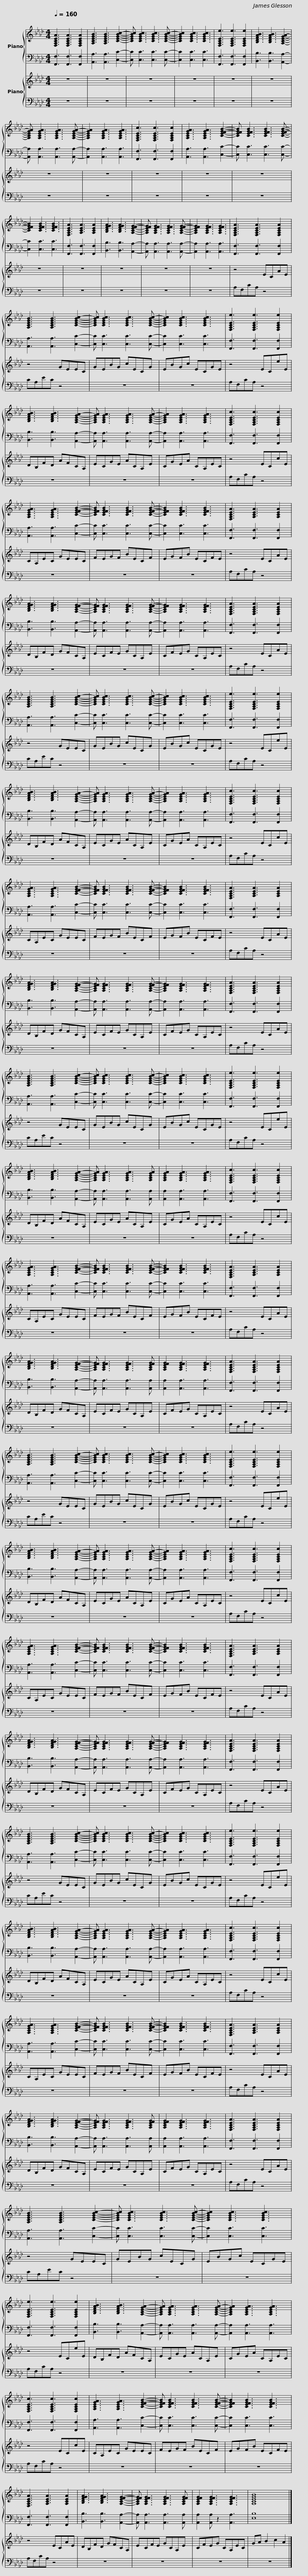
X:1
%%score { 1 | 2 } { 3 | 4 }
L:1/8
Q:1/4=160
M:4/4
I:linebreak $
K:Ab
V:1 treble
V:2 bass
V:3 treble
V:4 bass
V:1
 [F,A,CEA]3 [F,A,CEA]3 [F,A,CEA]2 | [A,CEGB]3 [A,CEGB]3 [CEGBc]2- | [CEGBc] [CEGBc]3 [CEGBc]3 [CEGBc]- | [CEGBc]2 [CEGBc]3 [CEGBc]3 | [F,A,CEe]3 [F,A,CEe]3 [F,A,CEe]2 | %5
 [B,DFAB]3 [B,DFAB]3 [A,CEGA]2- |$ [A,CEGA] [A,CEGA]3 [A,CEGA]3 [A,CEGA]- | [A,CEGA]2 [A,CEGA]3 [A,CEGA]3 | [F,A,CEc]3 [F,A,CEc]3 [F,A,CEc]2 | [A,CEGA]3 [A,CEGA]3 [CEFGB]2- | %10
 [CEFGB] [CEFGB]3 [CEFGB]3 [CEFGB]- | [CEFGB]2 [CEFGB]3 [CEFGB]3 |$ [F,A,CEA]3 [A,CEA]3 [A,CEA]2 | [B,DFGA]3 [B,DFGA]3 [A,CEFG]2- | [A,CEFG] [A,CEFG]3 [A,CEFG]3 [A,CEFG]- | %15
 [A,CEFG]2 [A,CEFG]3 [A,CEFG]3 | [F,A,CEA]3 [F,A,CEA]3 [F,A,CEA]2 | [A,CEGB]3 [A,CEGB]3 [CEGBc]2- |$ [CEGBc] [CEGBc]3 [CEGBc]3 [CEGBc]- | [CEGBc]2 [CEGBc]3 [CEGBc]3 | %20
 [F,A,CEe]3 [F,A,CEe]3 [F,A,CEe]2 | [B,DFAB]3 [B,DFAB]3 [A,CEGA]2- |$ [A,CEGA] [A,CEGA]3 [A,CEGA]3 [A,CEGA]- | [A,CEGA]2 [A,CEGA]3 [A,CEGA]3 | [F,A,CEc]3 [F,A,CEc]3 [F,A,CEc]2 | %25
 [A,CEGA]3 [A,CEGA]3 [CEFGB]2- |$ [CEFGB] [CEFGB]3 [CEFGB]3 [CEFGB]- | [CEFGB]2 [CEFGB]3 [CEFGB]3 | [F,A,CEA]3 [A,CEA]3 [A,CEA]2 | [B,DFGA]3 [B,DFGA]3 [A,CEFG]2- |$ %30
 [A,CEFG] [A,CEFG]3 [A,CEFG]3 [A,CEFG]- | [A,CEFG]2 [A,CEFG]3 [A,CEFG]3 | [F,A,CEA]3 [F,A,CEA]3 [F,A,CEA]2 | [A,CEGB]3 [A,CEGB]3 [CEGBc]2- |$ [CEGBc] [CEGBc]3 [CEGBc]3 [CEGBc]- | %35
 [CEGBc]2 [CEGBc]3 [CEGBc]3 | [F,A,CEe]3 [F,A,CEe]3 [F,A,CEe]2 | [B,DFAB]3 [B,DFAB]3 [A,CEGA]2- |$ [A,CEGA] [A,CEGA]3 [A,CEGA]3 [A,CEGA]- | [A,CEGA]2 [A,CEGA]3 [A,CEGA]3 | %40
 [F,A,CEc]3 [F,A,CEc]3 [F,A,CEc]2 | [A,CEGA]3 [A,CEGA]3 [CEFGB]2- |$ [CEFGB] [CEFGB]3 [CEFGB]3 [CEFGB]- | [CEFGB]2 [CEFGB]3 [CEFGB]3 | [F,A,CEA]3 [A,CEA]3 [A,CEA]2 | %45
 [B,DFGA]3 [B,DFGA]3 [A,CEFG]2- |$ [A,CEFG] [A,CEFG]3 [A,CEFG]3 [A,CEFG]- | [A,CEFG]2 [A,CEFG]3 [A,CEFG]3 | [F,A,CEA]3 [F,A,CEA]3 [F,A,CEA]2 | [A,CEGB]3 [A,CEGB]3 [CEGBc]2- |$ %50
 [CEGBc] [CEGBc]3 [CEGBc]3 [CEGBc]- | [CEGBc]2 [CEGBc]3 [CEGBc]3 | [F,A,CEe]3 [F,A,CEe]3 [F,A,CEe]2 | [B,DFAB]3 [B,DFAB]3 [A,CEGA]2- |$ [A,CEGA] [A,CEGA]3 [A,CEGA]3 [A,CEGA] | %55
 [A,CEGA]2 [A,CEGA]3 [A,CEGA]3 | [F,A,CEc]3 [F,A,CEc]3 [F,A,CEc]2 | [A,CEGA]3 [A,CEGA]3 [CEFGB]2- |$ [CEFGB] [CEFGB]3 [CEFGB]3 [CEFGB]- | [CEFGB]2 [CEFGB]3 [CEFGB]3 | %60
 [F,A,CEA]3 [A,CEA]3 [A,CEA]2 | [B,DFGA]3 [B,DFGA]3 [A,CEFG]2- |$ [A,CEFG] [A,CEFG]3 [A,CEFG]3 [A,CEFG] | [A,CEFG]2 [A,CEFG]3 [A,CEFG]3 | [F,A,CEA]3 [F,A,CEA]3 [F,A,CEA]2 | %65
 [A,CEGB]3 [A,CEGB]3 [CEGBc]2- |$ [CEGBc] [CEGBc]3 [CEGBc]3 [CEGBc]- | [CEGBc]2 [CEGBc]3 [CEGBc]3 | [F,A,CEe]3 [F,A,CEe]3 [F,A,CEe]2 | [B,DFAB]3 [B,DFAB]3 [A,CEGA]2- |$ %70
 [A,CEGA] [A,CEGA]3 [A,CEGA]3 [A,CEGA]- | [A,CEGA]2 [A,CEGA]3 [A,CEGA]3 | [F,A,CEc]3 [F,A,CEc]3 [F,A,CEc]2 | [A,CEGA]3 [A,CEGA]3 [CEFGB]2- |$ [CEFGB] [CEFGB]3 [CEFGB]3 [CEFGB]- | %75
 [CEFGB]2 [CEFGB]3 [CEFGB]3 | [F,A,CEA]3 [A,CEA]3 [A,CEA]2 | [B,DFGA]3 [B,DFGA]3 [A,CEFG]2- |$ [A,CEFG] [A,CEFG]3 [A,CEFG]3 [A,CEFG]- | [A,CEFG]2 [A,CEFG]3 [A,CEFG]3 | %80
 [F,A,CEA]3 [F,A,CEA]3 [F,A,CEA]2 | [A,CEGB]3 [A,CEGB]3 [CEGBc]2- |$ [CEGBc] [CEGBc]3 [CEGBc]3 [CEGBc]- | [CEGBc]2 [CEGBc]3 [CEGBc]3 | [F,A,CEe]3 [F,A,CEe]3 [F,A,CEe]2 | %85
 [B,DFAB]3 [B,DFAB]3 [A,CEGA]2- |$ [A,CEGA] [A,CEGA]3 [A,CEGA]3 [A,CEGA]- | [A,CEGA]2 [A,CEGA]3 [A,CEGA]3 | [F,A,CEc]3 [F,A,CEc]3 [F,A,CEc]2 | [A,CEGA]3 [A,CEGA]3 [CEFGB]2- |$ %90
 [CEFGB] [CEFGB]3 [CEFGB]3 [CEFGB]- | [CEFGB]2 [CEFGB]3 [CEFGB]3 | [F,A,CEA]3 [A,CEA]3 [A,CEA]2 | [B,DFGA]3 [B,DFGA]3 [A,CEFG]2- |$ [A,CEFG] [A,CEFG]3 [A,CEFG]3 [A,CEFG] | %95
 [A,CEFG]2 [A,CEFG]3 [A,CEFG]3 | [F,A,CEA]3 [F,A,CEA]3 [F,A,CEA]2 | [A,CEGB]3 [A,CEGB]3 [CEGBc]2- |$ [CEGBc] [CEGBc]3 [CEGBc]3 [CEGBc]- | [CEGBc]2 [CEGBc]3 [CEGBc]3 | %100
 [F,A,CEe]3 [F,A,CEe]3 [F,A,CEe]2 | [B,DFAB]3 [B,DFAB]3 [A,CEGA]2- |$ [A,CEGA] [A,CEGA]3 [A,CEGA]3 [A,CEGA]- | [A,CEGA]2 [A,CEGA]3 [A,CEGA]3 | [F,A,CEc]3 [F,A,CEc]3 [F,A,CEc]2 | %105
 [A,CEGA]3 [A,CEGA]3 [CEFGB]2- |$ [CEFGB] [CEFGB]3 [CEFGB]3 [CEFGB]- | [CEFGB]2 [CEFGB]3 [CEFGB]3 | [F,A,CEA]3 [A,CEA]3 [A,CEA]2 | [B,DFGA]3 [B,DFGA]3 [A,CEFG]2- |$ %110
 [A,CEFG] [A,CEFG]3 [A,CEFG]3 [A,CEFG] | [A,CEFG]2 [A,CEFG]3 [A,CEFG]3 | [A,CEGB]8 |] %113
V:2
 [F,,F,]3 [F,,F,]3 [F,,F,]2 | [A,,A,]3 [A,,A,]3 [C,C]2- | [C,C] [C,C]3 [C,C]3 [C,C]- | [C,C]2 [C,C]3 [C,C]3 | [F,,F,]3 [F,,F,]3 [F,,F,]2 | %5
 [B,,B,]3 [B,,B,]3 [A,,A,]2- |$ [A,,A,] [A,,A,]3 [A,,A,]3 [A,,A,]- | [A,,A,]2 [A,,A,]3 [A,,A,]3 | [F,,F,]3 [F,,F,]3 [F,,F,]2 | [A,,A,]3 [A,,A,]3 [C,C]2- | %10
 [C,C] [C,C]3 [C,C]3 [C,C]- | [C,C]2 [C,C]3 [C,C]3 |$ [F,,F,]3 [F,,F,]3 [F,,F,]2 | [B,,B,]3 [B,,B,]3 [A,,A,]2- | [A,,A,] [A,,A,]3 [A,,A,]3 [A,,A,]- | %15
 [A,,A,]2 [A,,A,]3 [A,,A,]3 | [F,,F,]3 [F,,F,]3 [F,,F,]2 | [A,,A,]3 [A,,A,]3 [C,C]2- |$ [C,C] [C,C]3 [C,C]3 [C,C]- | [C,C]2 [C,C]3 [C,C]3 | %20
 [F,,F,]3 [F,,F,]3 [F,,F,]2 | [B,,B,]3 [B,,B,]3 [A,,A,]2- |$ [A,,A,] [A,,A,]3 [A,,A,]3 [A,,A,]- | [A,,A,]2 [A,,A,]3 [A,,A,]3 | [F,,F,]3 [F,,F,]3 [F,,F,]2 | %25
 [A,,A,]3 [A,,A,]3 [C,C]2- |$ [C,C] [C,C]3 [C,C]3 [C,C]- | [C,C]2 [C,C]3 [C,C]3 | [F,,F,]3 [F,,F,]3 [F,,F,]2 | [B,,B,]3 [B,,B,]3 [A,,A,]2- |$ %30
 [A,,A,] [A,,A,]3 [A,,A,]3 [A,,A,]- | [A,,A,]2 [A,,A,]3 [A,,A,]3 | [F,,F,]3 [F,,F,]3 [F,,F,]2 | [A,,A,]3 [A,,A,]3 [C,C]2- |$ [C,C] [C,C]3 [C,C]3 [C,C]- | %35
 [C,C]2 [C,C]3 [C,C]3 | [F,,F,]3 [F,,F,]3 [F,,F,]2 | [B,,B,]3 [B,,B,]3 [A,,A,]2- |$ [A,,A,] [A,,A,]3 [A,,A,]3 [A,,A,]- | [A,,A,]2 [A,,A,]3 [A,,A,]3 | %40
 [F,,F,]3 [F,,F,]3 [F,,F,]2 | [A,,A,]3 [A,,A,]3 [C,C]2- |$ [C,C] [C,C]3 [C,C]3 [C,C]- | [C,C]2 [C,C]3 [C,C]3 | [F,,F,]3 [F,,F,]3 [F,,F,]2 | %45
 [B,,B,]3 [B,,B,]3 [A,,A,]2- |$ [A,,A,] [A,,A,]3 [A,,A,]3 [A,,A,]- | [A,,A,]2 [A,,A,]3 [A,,A,]3 | [F,,F,]3 [F,,F,]3 [F,,F,]2 | [A,,A,]3 [A,,A,]3 [C,C]2- |$ %50
 [C,C] [C,C]3 [C,C]3 [C,C]- | [C,C]2 [C,C]3 [C,C]3 | [F,,F,]3 [F,,F,]3 [F,,F,]2 | [B,,B,]3 [B,,B,]3 [A,,A,]2- |$ [A,,A,] [A,,A,]3 [A,,A,]3 [A,,A,] | %55
 [A,,A,]2 [A,,A,]3 [A,,A,]3 | [F,,F,]3 [F,,F,]3 [F,,F,]2 | [A,,A,]3 [A,,A,]3 [C,C]2- |$ [C,C] [C,C]3 [C,C]3 [C,C]- | [C,C]2 [C,C]3 [C,C]3 | %60
 [F,,F,]3 [F,,F,]3 [F,,F,]2 | [B,,B,]3 [B,,B,]3 [A,,A,]2- |$ [A,,A,] [A,,A,]3 [A,,A,]3 [A,,A,] | [A,,A,]2 [A,,A,]3 [A,,A,]3 | [F,,F,]3 [F,,F,]3 [F,,F,]2 | %65
 [A,,A,]3 [A,,A,]3 [C,C]2- |$ [C,C] [C,C]3 [C,C]3 [C,C]- | [C,C]2 [C,C]3 [C,C]3 | [F,,F,]3 [F,,F,]3 [F,,F,]2 | [B,,B,]3 [B,,B,]3 [A,,A,]2- |$ %70
 [A,,A,] [A,,A,]3 [A,,A,]3 [A,,A,]- | [A,,A,]2 [A,,A,]3 [A,,A,]3 | [F,,F,]3 [F,,F,]3 [F,,F,]2 | [A,,A,]3 [A,,A,]3 [C,C]2- |$ [C,C] [C,C]3 [C,C]3 [C,C]- | %75
 [C,C]2 [C,C]3 [C,C]3 | [F,,F,]3 [F,,F,]3 [F,,F,]2 | [B,,B,]3 [B,,B,]3 [A,,A,]2- |$ [A,,A,] [A,,A,]3 [A,,A,]3 [A,,A,]- | [A,,A,]2 [A,,A,]3 [A,,A,]3 | %80
 [F,,F,]3 [F,,F,]3 [F,,F,]2 | [A,,A,]3 [A,,A,]3 [C,C]2- |$ [C,C] [C,C]3 [C,C]3 [C,C]- | [C,C]2 [C,C]3 [C,C]3 | [F,,F,]3 [F,,F,]3 [F,,F,]2 | %85
 [B,,B,]3 [B,,B,]3 [A,,A,]2- |$ [A,,A,] [A,,A,]3 [A,,A,]3 [A,,A,]- | [A,,A,]2 [A,,A,]3 [A,,A,]3 | [F,,F,]3 [F,,F,]3 [F,,F,]2 | [A,,A,]3 [A,,A,]3 [C,C]2- |$ %90
 [C,C] [C,C]3 [C,C]3 [C,C]- | [C,C]2 [C,C]3 [C,C]3 | [F,,F,]3 [F,,F,]3 [F,,F,]2 | [B,,B,]3 [B,,B,]3 [A,,A,]2- |$ [A,,A,] [A,,A,]3 [A,,A,]3 [A,,A,] | %95
 [A,,A,]2 [A,,A,]3 [A,,A,]3 | [F,,F,]3 [F,,F,]3 [F,,F,]2 | [A,,A,]3 [A,,A,]3 [C,C]2- |$ [C,C] [C,C]3 [C,C]3 [C,C]- | [C,C]2 [C,C]3 [C,C]3 | %100
 [F,,F,]3 [F,,F,]3 [F,,F,]2 | [B,,B,]3 [B,,B,]3 [A,,A,]2- |$ [A,,A,] [A,,A,]3 [A,,A,]3 [A,,A,]- | [A,,A,]2 [A,,A,]3 [A,,A,]3 | [F,,F,]3 [F,,F,]3 [F,,F,]2 | %105
 [A,,A,]3 [A,,A,]3 [C,C]2- |$ [C,C] [C,C]3 [C,C]3 [C,C]- | [C,C]2 [C,C]3 [C,C]3 | [F,,F,]3 [F,,F,]3 [F,,F,]2 | [B,,B,]3 [B,,B,]3 [A,,A,]2- |$ %110
 [A,,A,] [A,,A,]3 [A,,A,]3 [A,,A,] | [A,,A,]2 [A,,A,] z2 [A,,A,]3 | [E,B,]8 |] %113
V:3
 z8 | z8 | z8 | z8 | z8 | %5
 z8 |$ z8 | z8 | z8 | z8 | %10
 z8 | z8 |$ z8 | z8 | z8 | %15
 z8 | z4 ECAE | z4 GEEC |$ GEBG cECG | EBGc ECGE | %20
 z4 ECeE | DB,FD AFCA, |$ ECGE ACA,E | CGEA CA,EC | z4 ECcE | %25
 CA,EC GEEC |$ FEGF BECF | EGFB ECFE | z4 ECAE | DB,FD GFCA, |$ %30
 ECFE GCA,E | CFEG CA,EC | z4 ECAE | z4 GEEC |$ GEBG cECG | %35
 EBGc ECGE | z4 ECeE | DB,FD AFCA, |$ ECGE ACA,E | CGEA CA,EC | %40
 z4 ECcE | CA,EC GEEC |$ FEGF BECF | EGFB ECFE | z4 ECAE | %45
 DB,FD GFCA, |$ ECFE GCA,E | CFEG CA,EC | z4 ECAE | z4 GEEC |$ %50
 GEBG cECG | EBGc ECGE | z4 ECeE | DB,FD AFCA, |$ ECGE ACA,E | %55
 CGEA CA,EC | z4 ECcE | CA,EC GEEC |$ FEGF BECF | EGFB ECFE | %60
 z4 ECAE | DB,FD GFCA, |$ ECFE GCA,E | CFEG CA,EC | z4 ECAE | %65
 z4 GEEC |$ GEBG cECG | EBGc ECGE | z4 ECeE | DB,FD AFCA, |$ %70
 ECGE ACA,E | CGEA CA,EC | z4 ECcE | CA,EC GEEC |$ FEGF BECF | %75
 EGFB ECFE | z4 ECAE | DB,FD GFCA, |$ ECFE GCA,E | CFEG CA,EC | %80
 z4 ECAE | z4 GEEC |$ GEBG cECG | EBGc ECGE | z4 ECeE | %85
 DB,FD AFCA, |$ ECGE ACA,E | CGEA CA,EC | z4 ECcE | CA,EC GEEC |$ %90
 FEGF BECF | EGFB ECFE | z4 ECAE | DB,FD GFCA, |$ ECFE GCA,E | %95
 CFEG CA,EC | z4 ECAE | z4 GEEC |$ GEBG cECG | EBGc ECGE | %100
 z4 ECeE | DB,FD AFCA, |$ ECGE ACA,E | CGEA CA,EC | z4 ECcE | %105
 CA,EC GEEC |$ FEGF BECF | EGFB ECFE | z4 ECAE | DB,FD GFCA, |$ %110
 ECFE GCA,E | CFEG CA,EC | GA B2 c2 A2 |] %113
V:4
 z8 | z8 | z8 | z8 | z8 | %5
 z8 |$ z8 | z8 | z8 | z8 | %10
 z8 | z8 |$ z8 | z8 | z8 | %15
 z8 | A,F,CA, z4 | CA,EC z4 |$ z8 | z8 | %20
 A,F,CA, z4 | z8 |$ z8 | z8 | A,F,CA, z4 | %25
 z8 |$ z8 | z8 | A,F,CA, z4 | z8 |$ %30
 z8 | z8 | A,F,CA, z4 | CA,EC z4 |$ z8 | %35
 z8 | A,F,CA, z4 | z8 |$ z8 | z8 | %40
 A,F,CA, z4 | z8 |$ z8 | z8 | A,F,CA, z4 | %45
 z8 |$ z8 | z8 | A,F,CA, z4 | CA,EC z4 |$ %50
 z8 | z8 | A,F,CA, z4 | z8 |$ z8 | %55
 z8 | A,F,CA, z4 | z8 |$ z8 | z8 | %60
 A,F,CA, z4 | z8 |$ z8 | z8 | A,F,CA, z4 | %65
 CA,EC z4 |$ z8 | z8 | A,F,CA, z4 | z8 |$ %70
 z8 | z8 | A,F,CA, z4 | z8 |$ z8 | %75
 z8 | A,F,CA, z4 | z8 |$ z8 | z8 | %80
 A,F,CA, z4 | CA,EC z4 |$ z8 | z8 | A,F,CA, z4 | %85
 z8 |$ z8 | z8 | A,F,CA, z4 | z8 |$ %90
 z8 | z8 | A,F,CA, z4 | z8 |$ z8 | %95
 z8 | A,F,CA, z4 | CA,EC z4 |$ z8 | z8 | %100
 A,F,CA, z4 | z8 |$ z8 | z8 | A,F,CA, z4 | %105
 z8 |$ z8 | z8 | A,F,CA, z4 | z8 |$ %110
 z8 | z8 | z8 |] %113
